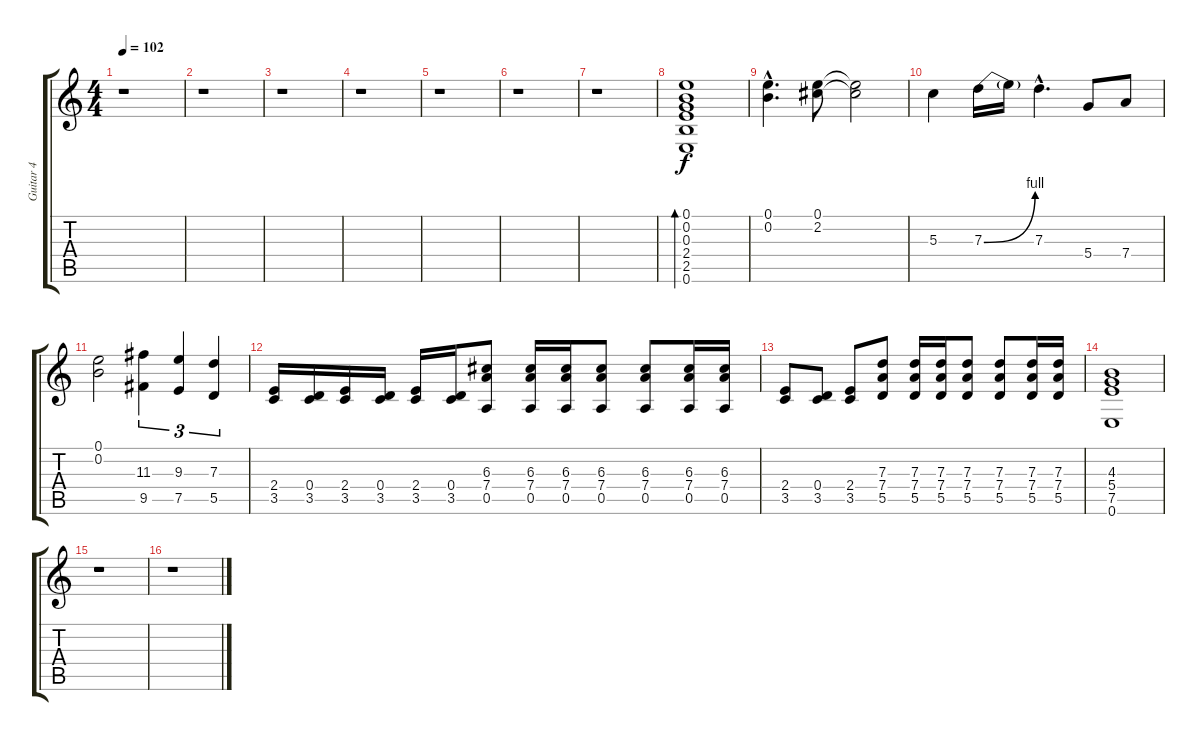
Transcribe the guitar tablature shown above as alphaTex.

\track ("Guitar 4" "Guitar 4") {instrument distortionguitar}
\staff {score tabs}
\tuning (E4 B3 G3 D3 A2 E2) {hide}
\ts (4 4)
\tempo 102
\clef g2
\ks c
r.1{dy f} |
r.1 |
r.1 |
r.1 |
r.1 |
r.1 |
r.1 |
(0.1 0.2 0.3 2.4 2.5 0.6).1{bd 120} |
(0.1{hac} 0.2{hac}).4{d} (0.1 2.2).8 (0.1{t} 2.2{t}).2 |
5.3.4 7.3{be (bend 0 0 60 4)}.16 7.3{t}.16 7.3{hac}.4{d} 5.4.8 7.4.8 |
(0.1 0.2).2 (11.3 9.5).4{tu (3 2)} (9.3 7.5).4{tu (3 2)} (7.3 5.5).4{tu (3 2)} |
(2.4 3.5).16 (0.4 3.5).16 (2.4 3.5).16 (0.4 3.5).16 (2.4 3.5).16 (0.4 3.5).16 (6.3 7.4 0.5).8 (6.3 7.4 0.5).16 (6.3 7.4 0.5).16 (6.3 7.4 0.5).8 (6.3 7.4 0.5).8 (6.3 7.4 0.5).16 (6.3 7.4 0.5).16 |
(2.4 3.5).8 (0.4 3.5).8 (2.4 3.5).8 (7.3 7.4 5.5).8 (7.3 7.4 5.5).16 (7.3 7.4 5.5).16 (7.3 7.4 5.5).8 (7.3 7.4 5.5).8 (7.3 7.4 5.5).16 (7.3 7.4 5.5).16 |
(4.3 5.4 7.5 0.6).1 |
r.1 |
r.1
